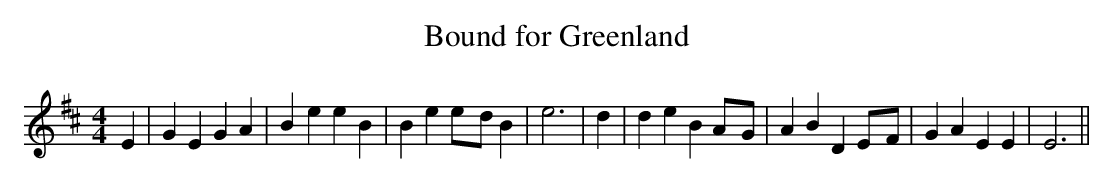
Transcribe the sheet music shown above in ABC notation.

X:1
T:Bound for Greenland
M:4/4
L:1/4
K:D
 E| G E G A| B e e B| B ee/2-d/2 B| e3| d| d e BA/2-G/2| A B DE/2-F/2|\
 G A E E| E3||
